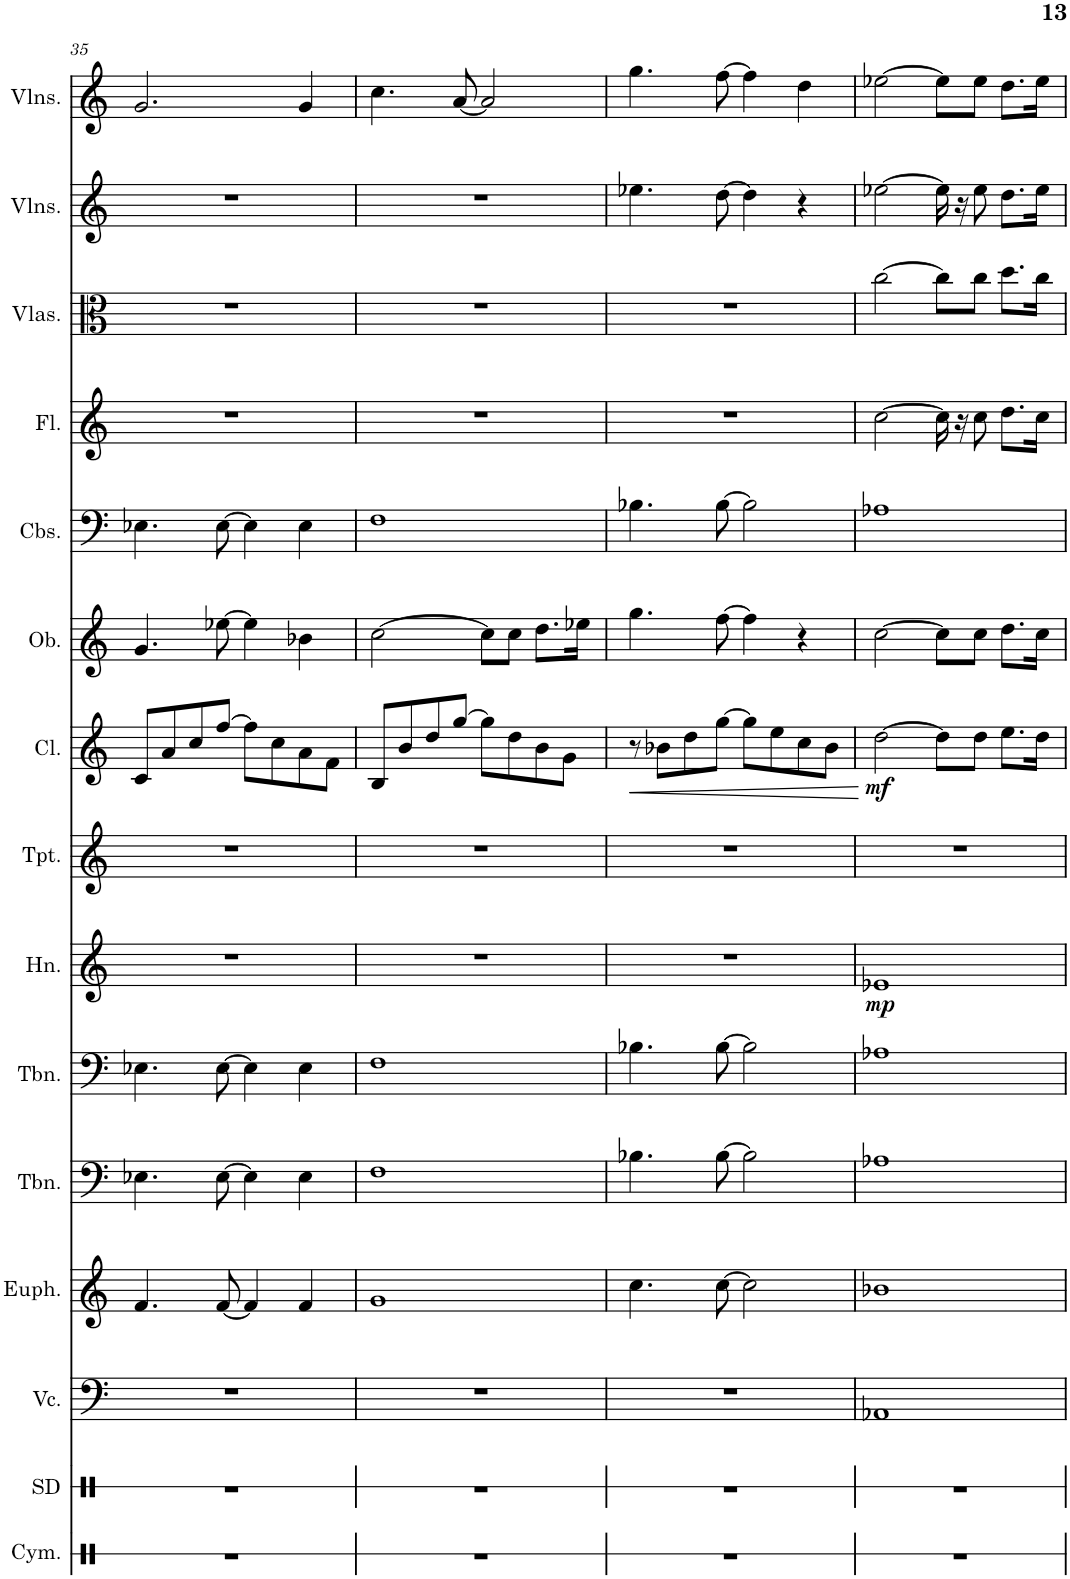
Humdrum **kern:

**kern	**kern	**kern	**kern	**kern	**kern	**kern	**dynam	**kern	**kern	**dynam	**kern	**kern	**kern	**kern	**kern	**kern
*part15	*part14	*part13	*part12	*part11	*part10	*part9	*part9	*part8	*part7	*part7	*part6	*part5	*part4	*part3	*part2	*part1
*staff15	*staff14	*staff13	*staff12	*staff11	*staff10	*staff9	*staff9	*staff8	*staff7	*staff7	*staff6	*staff5	*staff4	*staff3	*staff2	*staff1
*I"Cymbals	*I"Snare Drum	*I"Violoncello	*I"Euphonium	*I"Trombone	*I"Trombone	*I"Horn	*	*I"Trumpet	*I"Clarinet	*	*I"Oboe	*I"Contrabasses	*I"Flute	*I"Violas (section)	*I"Violins	*I"Violins
*I'Cym.	*I'SD	*I'Vc.	*I'Euph.	*I'Tbn.	*I'Tbn.	*I'Hn.	*	*I'Tpt.	*I'Cl.	*	*I'Ob.	*I'Cbs.	*I'Fl.	*I'Vlas.	*I'Vlns.	*I'Vlns.
!!LO:PB:g=z
*clefX	*clefX	*clefF4	*clefG2	*clefF4	*clefF4	*clefG2	*	*clefG2	*clefG2	*	*clefG2	*clefF4	*clefG2	*clefC3	*clefG2	*clefG2
*	*	*	*Trd8c14	*	*	*Trd4c7	*	*Trd1c2	*Trd1c2	*	*	*Trd7c12	*	*	*	*
*k[]	*k[]	*k[]	*k[]	*k[]	*k[]	*k[]	*	*k[]	*k[]	*	*k[]	*k[]	*k[]	*k[]	*k[]	*k[]
*M4/4	*M4/4	*M4/4	*M4/4	*M4/4	*M4/4	*M4/4	*	*M4/4	*M4/4	*	*M4/4	*M4/4	*M4/4	*M4/4	*M4/4	*M4/4
=35	=35	=35	=35	=35	=35	=35	=35	=35	=35	=35	=35	=35	=35	=35	=35	=35
1r	1r	1r	4.f/	4.E-X\	4.E-X\	1r	.	1r	8c/L	.	4.g/	4.E-X\	1r	1r	1r	2.g/
.	.	.	.	.	.	.	.	.	8a/	.	.	.	.	.	.	.
.	.	.	.	.	.	.	.	.	8cc/	.	.	.	.	.	.	.
.	.	.	[8f/	[8E-\	[8E-\	.	.	.	[8ff/J	.	[8ee-X\	[8E-\	.	.	.	.
.	.	.	4f/]	4E-\]	4E-\]	.	.	.	8ff\L]	.	4ee-\]	4E-\]	.	.	.	.
.	.	.	.	.	.	.	.	.	8cc\	.	.	.	.	.	.	.
.	.	.	4f/	4E-\	4E-\	.	.	.	8a\	.	4b-X\	4E-\	.	.	.	4g/
.	.	.	.	.	.	.	.	.	8f\J	.	.	.	.	.	.	.
=36	=36	=36	=36	=36	=36	=36	=36	=36	=36	=36	=36	=36	=36	=36	=36	=36
1r	1r	1r	1g	1F	1F	1r	.	1r	8B/L	.	[2cc\	1F	1r	1r	1r	4.cc\
.	.	.	.	.	.	.	.	.	8b/	.	.	.	.	.	.	.
.	.	.	.	.	.	.	.	.	8dd/	.	.	.	.	.	.	.
.	.	.	.	.	.	.	.	.	[8gg/J	.	.	.	.	.	.	[8a/
.	.	.	.	.	.	.	.	.	8gg\L]	.	8cc\L]	.	.	.	.	2a/]
.	.	.	.	.	.	.	.	.	8dd\	.	8cc\J	.	.	.	.	.
.	.	.	.	.	.	.	.	.	8b\	.	8.dd\L	.	.	.	.	.
.	.	.	.	.	.	.	.	.	8g\J	.	.	.	.	.	.	.
.	.	.	.	.	.	.	.	.	.	.	16ee-X\Jk	.	.	.	.	.
=37	=37	=37	=37	=37	=37	=37	=37	=37	=37	=37	=37	=37	=37	=37	=37	=37
!	!	!	!	!	!	!	!	!	!	!LO:HP:b	!	!	!	!	!	!
1r	1r	1r	4.cc\	4.B-X\	4.B-X\	1r	.	1r	8r	<	4.gg\	4.B-X\	1r	1r	4.ee-X\	4.gg\
.	.	.	.	.	.	.	.	.	8b-X\L	.	.	.	.	.	.	.
.	.	.	.	.	.	.	.	.	8dd\	.	.	.	.	.	.	.
.	.	.	[8cc\	[8B-\	[8B-\	.	.	.	[8gg\J	.	[8ff\	[8B-\	.	.	[8dd\	[8ff\
.	.	.	2cc\]	2B-\]	2B-\]	.	.	.	8gg\L]	.	4ff\]	2B-\]	.	.	4dd\]	4ff\]
.	.	.	.	.	.	.	.	.	8ee\	.	.	.	.	.	.	.
.	.	.	.	.	.	.	.	.	8cc\	.	4r	.	.	.	4r	4dd\
.	.	.	.	.	.	.	.	.	8b-\J	.	.	.	.	.	.	.
=38	=38	=38	=38	=38	=38	=38	=38	=38	=38	=38	=38	=38	=38	=38	=38	=38
!	!	!	!	!	!	!	!LO:DY:b	!	!	!LO:DY:b	!	!	!	!	!	!
1r	1r	1AA-X	1b-X	1A-X	1A-X	1e-X	mp	1r	[2dd\	mf	[2cc\	1A-X	[2cc\	[2cc\	[2ee-X\	[2ee-X\
.	.	.	.	.	.	.	.	.	8dd\L]	[	8cc\L]	.	16cc\]	8cc\L]	16ee-\]	8ee-\L]
.	.	.	.	.	.	.	.	.	.	.	.	.	16r	.	16r	.
.	.	.	.	.	.	.	.	.	8dd\J	.	8cc\J	.	8cc\	8cc\J	8ee-\	8ee-\J
.	.	.	.	.	.	.	.	.	8.ee\L	.	8.dd\L	.	8.dd\L	8.dd\L	8.dd\L	8.dd\L
.	.	.	.	.	.	.	.	.	16dd\Jk	.	16cc\Jk	.	16cc\Jk	16cc\Jk	16ee-\Jk	16ee-\Jk
=	=	=	=	=	=	=	=	=	=	=	=	=	=	=	=	=
*-	*-	*-	*-	*-	*-	*-	*-	*-	*-	*-	*-	*-	*-	*-	*-	*-
